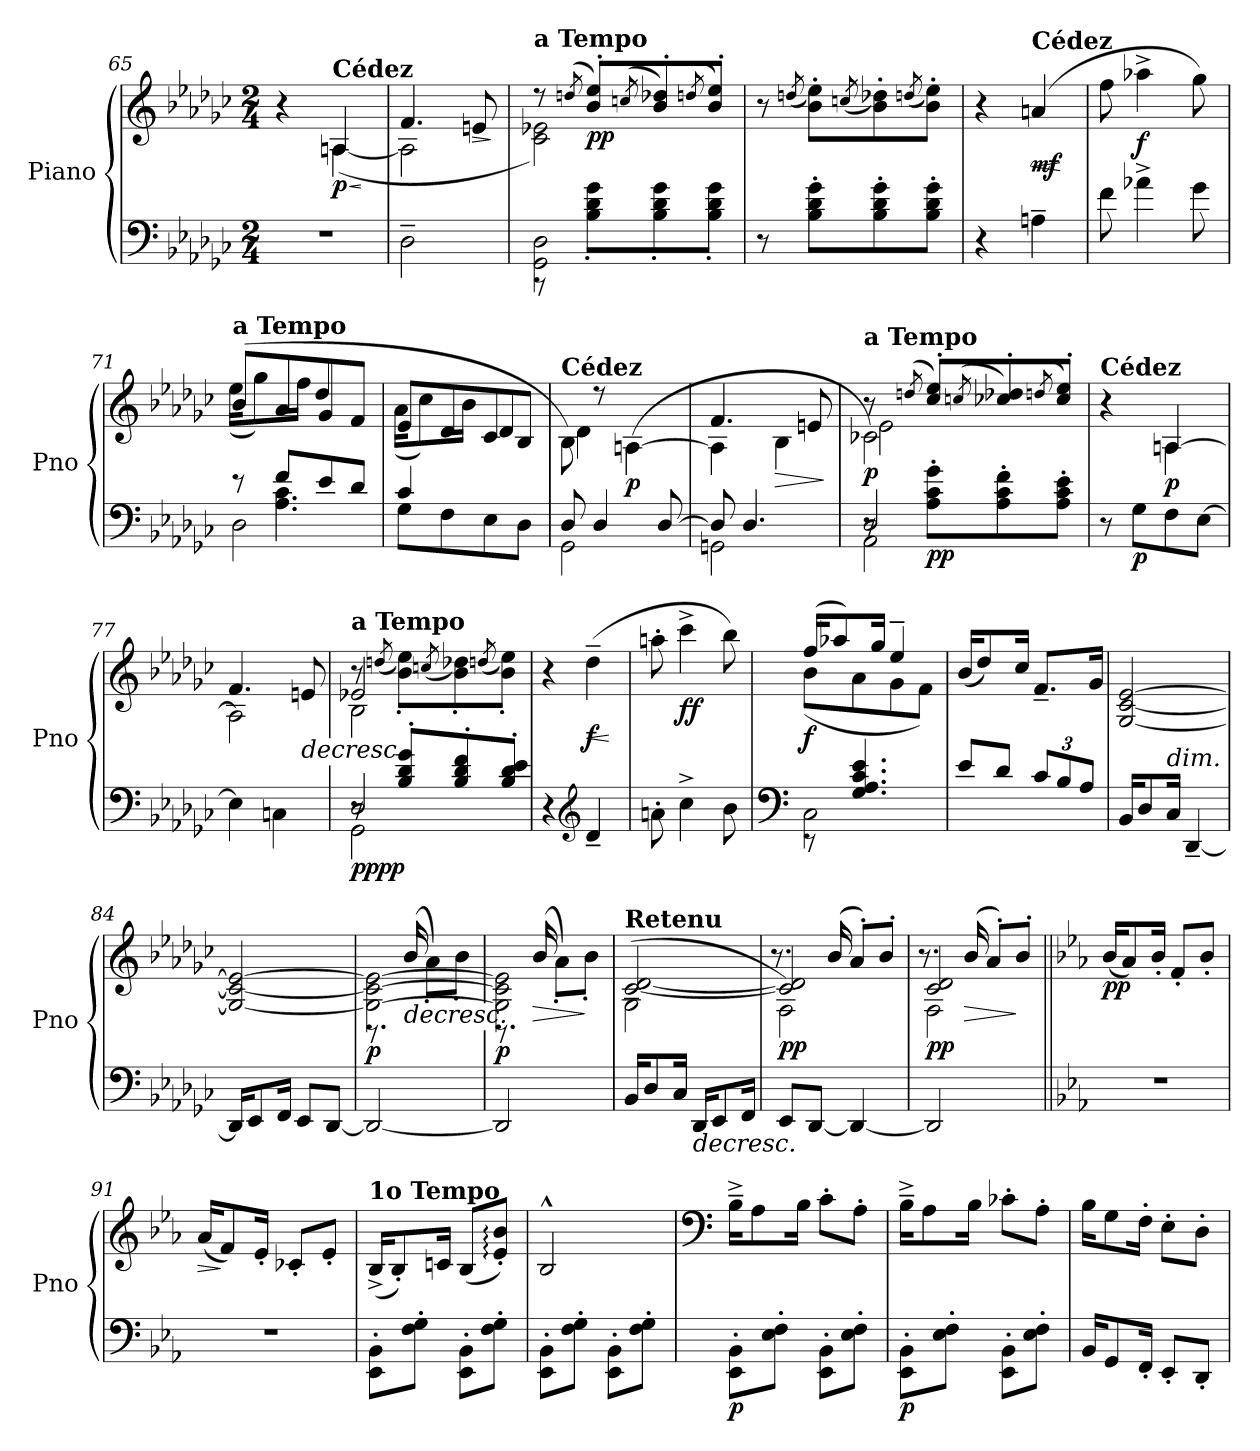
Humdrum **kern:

**kern	**kern	**dynam
*part1	*part1	*part1
*staff2	*staff1	*staff1/2
*I"Piano	*	*
*I'Pno	*	*
*clefF4	*clefG2	*
*k[b-e-a-d-g-c-]	*k[b-e-a-d-g-c-]	*
*M2/4	*M2/4	*
=65	=65	=65
*	*^	*
2r	4r	4ryy	.
!	!LO:TX:a:B:t=Cédez	!	!
!	!	!	!LO:HP:b
!	!	!	!LO:DY:n=1:b
.	4An/	(>[4A\	< p
*	*v	*v	*
.	.	[
=66	=66	=66
*	*^	*
2D-~\	4.f/	2A\]	.
!	!	!	!LO:HP:b
.	8en/	.	>
*	*v	*v	*
.	.	]
=67	=67	=67
*^	*^	*
!	!	!LO:TX:a:B:t=a Tempo	!	!
2GG-\ 2D-\	8r	8r	2c-\ 2e-X\)	.
.	.	(>8qddn/	.	.
!	!	!	!	!LO:DY:b
.	8B-\' 8d-\' 8g-\'L	8b-/' 8ee-/'L)	.	pp
.	.	(>8qccn/	.	.
.	8B-\' 8d-\' 8g-\'	8b-/' 8dd-X/')	.	.
.	.	(>8qddn/	.	.
.	8B-\' 8d-\' 8g-\'J	8b-/' 8ee-/'J)	.	.
*v	*v	*	*	*
*	*v	*v	*
!!LO:LB:g=z
=68	=68	=68
8r	8r	.
.	(>8qddn/	.
8B-\' 8d-\' 8g-\'L	8b-\' 8ee-\'L)	.
.	(>8qccn/	.
8B-\' 8d-\' 8g-\'	8b-\' 8dd-X\')	.
.	(>8qddn/	.
8B-\' 8d-\' 8g-\'J	8b-\' 8ee-\'J)	.
=69	=69	=69
4r	4r	.
!	!LO:TX:a:B:t=Cédez	!
!	!	!LO:HP:b
!	!	!LO:DY:n=1:b
4An~\	(>4an/	< mf
.	.	[
=70	=70	=70
8f\	8ff\	.
!	!	!LO:DY:b
4a-X^\	4aa-X^\	f
8g-\	8gg-\)	.
=71	=71	=71
*^	*^	*
*	*^	*	*	*
!	!	!	!LO:TX:a:B:t=a Tempo	!	!
8r	8ryy	2D-\	(>8b-/L	(>16ee-\KL	.
.	.	.	.	8gg-\)	.
8f/L	4.A-\ 4.c-\	.	8a-/	.	.
.	.	.	.	16ff\Jk	.
8e-/	.	.	8g-/	4dd-/	.
8d-/J	.	.	8f/J	.	.
*	*v	*v	*	*	*
=72	=72	=72	=72	=72
4c-/	8G-\L	8e-/L	(>16a-\KL	.
.	.	.	8cc-\)	.
.	8F\	8d-/	.	.
.	.	.	16b-\Jk	.
4ryy	8E-\	8c-/	4d-/	.
.	8D-\J	8B-/J	.	.
!!LO:PB:g=z	!!
=73	=73	=73	=73	=73
!	!	!LO:TX:a:B:t=Cédez	!	!
8D-/	2GG-\	8B-\)	4d-\	.
4D-/	.	8r	.	.
!	!	!	!	!LO:DY:b
.	.	(>[4An\	4A\	p
[8D-/	.	.	.	.
=74	=74	=74	=74	=74
8D-/]	2GGn\	4A\]	4.f/	.
4.D-/	.	.	.	.
!	!	!	!	!LO:HP:b
.	.	4B-\	.	>
.	.	.	8en/	.
*v	*v	*	*	*
*	*v	*v	*
.	.	]
=75	=75	=75
*^	*^	*
*	*^	*	*^	*
!	!	!	!LO:TX:a:B:t=a Tempo	!	!	!
!	!	!	!	!	!	!LO:DY:b
8r	2AA-\	2D-/	2c-X\)	2e-\	8r	p
.	.	.	.	.	(<8qddn/	.
!	!	!	!	!	!	!LO:DY:b=2
8A-\' 8c-\' 8g-\'L	.	.	.	.	8cc-/' 8ee-/'L)	pp
.	.	.	.	.	(>8qccn/	.
8A-\' 8c-\' 8f\'	.	.	.	.	8cc-X/' 8dd-X/')	.
.	.	.	.	.	(>8qddn/	.
8A-\' 8c-\' 8e-\'J	.	.	.	.	8cc-/' 8ee-/'J)	.
*v	*v	*v	*	*	*	*
=76	=76	=76	=76	=76
!	!LO:TX:a:B:t=Cédez	!	!	!
*	*	*v	*v	*
8r	4r	4ryy	.
!	!	!	!LO:DY:b=2
8G-\L	.	.	p
!	!	!	!LO:DY:b
8F\	[4An\	4A/	p
[8E-\J	.	.	.
=77	=77	=77	=77
4E-\]	2A\]	4.f/	.
4Cn\	.	.	.
!	!	!	!LO:HP:b
.	.	8en/	>
=78	=78	=78	=78
*^	*	*^	*
*	*^	*	*	*	*
!	!	!	!LO:TX:a:B:t=a Tempo	!	!	!
!	!	!	!	!	!	!LO:DY:b=2
!	!	!	!	!	!	!LO:DY:n=1:b
!	!	!	!	!	!	!LO:DY:n=2:b
2GG-\	2D-/	8r	2B-\	8r	2e-X/	p pp p
.	.	.	.	(<8qddn/	.	.
.	.	8B-/' 8d-/' 8g-/'L	.	8b-\' 8ee-\'L)	.	.
.	.	.	.	(<8qccn/	.	.
.	.	8B-/' 8d-/' 8f/'	.	8b-\' 8dd-X\')	.	.
.	.	.	.	(<8qddn/	.	.
.	.	8B-/' 8d-/' 8e-/'J	.	8b-\' 8ee-\'J)	.	.
*v	*v	*v	*	*	*	*
*	*v	*v	*v	*
=79	=79	=79
4r	4r	.
*clefG2	*	*
!	!	!LO:HP:b
!	!	!LO:DY:n=1:b
4d-~/	(>4dd-~\	< f
.	.	[
=80	=80	=80
8an'\	8aan'\	.
!	!	!LO:DY:b
4cc-^\	4ccc-^\	ff
8b-\	8bb-\)	.
!!LO:LB:g=z
=81	=81	=81
*clefF4	*	*
*^	*^	*
!	!	!	!	!LO:DY:b
2C-\	8r	(>16ff/KL	(<8b-\L	f
.	.	8aa-X/)	.	.
.	4.G-/ 4.A-/ 4.c-/ 4.e-/	.	8a-\	.
.	.	16gg-/Jk	.	.
.	.	4ee-~/	8g-\	.
.	.	.	8f\J)	.
*v	*v	*	*	*
*	*v	*v	*
=82	=82	=82
8e-/L	(>16b-/KL	.
.	8dd-/)	.
8d-/J	.	.
.	16cc-/Jk	.
*Xbrackettup	*	*
12c-/L	8.f~/L	.
12B-/	.	.
12A-/J	.	.
.	16g-/Jk	.
!!LO:LB:g=z
=83	=83	=83
16BB-/KL	[2G-/ [2c-/ [2e-/	.
8D-/	.	.
!LO:TX:a:i:t=dim.	!	!
16C-/Jk	.	.
[4DD-~/	.	.
=84	=84	=84
16DD-/KL]	2G-/_ 2c-/_ 2e-/_	.
8EE-/	.	.
16FF/Jk	.	.
8EE-/L	.	.
[8DD-/J	.	.
=85	=85	=85
*	*^	*
!	!	!	!LO:DY:b
2DD-/_	2G-\_ 2c-\_ 2e-\_	8.r	p
!	!	!	!LO:HP:b
.	.	(>16b-/	>
.	.	8a-'\L)	.
.	.	8b-'\J	.
=86	=86	=86	=86
!	!	!	!LO:DY:b
2DD-/]	2G-\] 2c-\] 2e-\]	8.r	p
!	!	!	!LO:HP:b
.	.	(>16b-/	>
.	.	8a-'\L)	.
.	.	8b-'\J	]
=87	=87	=87	=87
!	!LO:TX:a:B:t=Retenu	!	!
16BB-/KL	(<2G-\	[2c-/~ [2d-/~	.
8D-/	.	.	.
16C-/Jk	.	.	.
!	!	!	!LO:HP:b=2
16DD-/KL	.	.	>
8EE-/	.	.	.
16FF/Jk	.	.	.
!!LO:LB:g=z
=88	=88	=88	=88
*	*	*^	*
!	!	!	!	!LO:DY:b
8EE-/L	2F\)	2c-/] 2d-/]	8.r	pp
[8DD-/J	.	.	.	]
.	.	.	(>16b-/	.
4DD-/_	.	.	8a-'/L)	.
.	.	.	8b-'/J	]
=89	=89	=89	=89	=89
!	!	!	!	!LO:DY:b
2DD-/]	2F\	2c-/ 2d-/	8.r	pp
!	!	!	!	!LO:HP:b
.	.	.	(>16b-/	>
.	.	.	8a-'/L)	.
.	.	.	8b-'/J	]
*	*v	*v	*v	*
=90||	=90||	=90||
*k[b-e-a-]	*k[b-e-a-]	*
*	*^	*
*	*	*^	*
!	!LO:TX:a:B:t=Tojours retenu        -        -        -        -        -        -        -  //	!	!	!
!	!	!	!	!LO:DY:b
*	*v	*v	*v	*
2r	(<16b-/KL	pp
.	8a-/)	.
.	16b-'/Jk	.
.	8f'/L	.
.	8b-'/J	.
=91	=91	=91
!	!	!LO:HP:b
2r	(<16a-/KL	>
.	8f/)	]
.	16e-'/Jk	.
.	8c-X'/L	.
.	8e-'/J	.
!!LO:PB:g=z
=92	=92	=92
!	!LO:TX:a:B:t=1o Tempo	!
8EE-\' 8BB-\'L	(>16B-^/KL	.
.	8B-'/)	.
8F\' 8G\'J	.	.
.	16cn/Jk	.
8EE-\' 8BB-\'L	(<8B-/L	.
8F\' 8G\'J	8e-/:' 8b-/:'J)	.
=93	=93	=93
8EE-\' 8BB-\'L	2B-^^/	.
8F\' 8G\'J	.	.
8EE-\' 8BB-\'L	.	.
8F\' 8G\'J	.	]
=94	=94	=94
*	*clefF4	*
!	!	!LO:DY:b=2
8EE-\' 8BB-\'L	16B-~^\KL	p
.	8A-\	.
8E-\' 8F\'J	.	.
.	16B-\Jk	.
8EE-\' 8BB-\'L	8c'\L	.
8E-\' 8F\'J	8A-'\J	.
=95	=95	=95
!	!	!LO:DY:b=2
8EE-\' 8BB-\'L	16B-~^\KL	p
.	8A-\	.
8E-\' 8F\'J	.	.
.	16B-\Jk	.
8EE-\' 8BB-\'L	8c-X'\L	.
8E-\' 8F\'J	8A-'\J	.
=96	=96	=96
16BB-/KL	16B-\KL	.
8GG/	8G\	.
16FF'/Jk	16F'\Jk	.
8EE-'/L	8E-'\L	.
8DD'/J	8D'\J	.
=	=	=
*-	*-	*-
